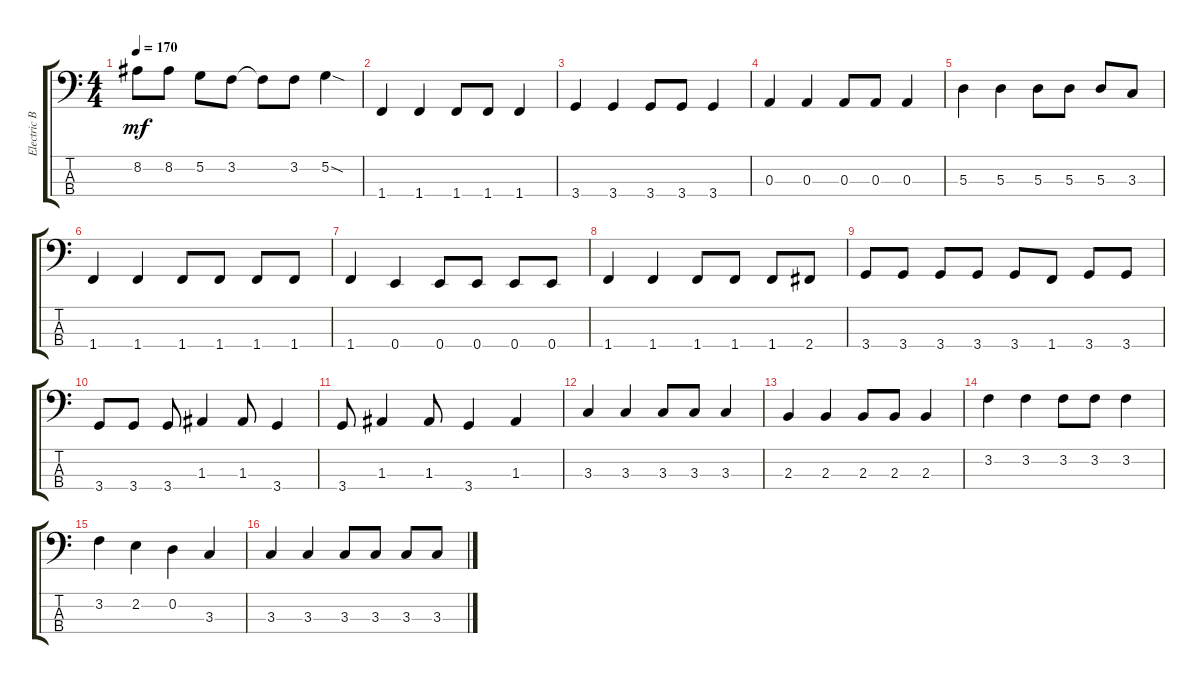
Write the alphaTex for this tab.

\track ("Electric Bass" "Electric B") {instrument electricbassfinger}
\staff {score tabs}
\tuning (G2 D2 A1 E1) {hide}
\ts (4 4)
\tempo 170
\clef f4
\ks c
8.2{t}.8{dy mf} 8.2.8 5.2.8 3.2.8 3.2{t}.8 3.2.8 5.2{sod}.4 |
1.4.4 1.4.4 1.4.8 1.4.8 1.4.4 |
3.4.4 3.4.4 3.4.8 3.4.8 3.4.4 |
0.3.4 0.3.4 0.3.8 0.3.8 0.3.4 |
5.3.4 5.3.4 5.3.8 5.3.8 5.3.8 3.3.8 |
1.4.4 1.4.4 1.4.8 1.4.8 1.4.8 1.4.8 |
1.4.4 0.4.4 0.4.8 0.4.8 0.4.8 0.4.8 |
1.4.4 1.4.4 1.4.8 1.4.8 1.4.8 2.4.8 |
3.4.8 3.4.8 3.4.8 3.4.8 3.4.8 1.4.8 3.4.8 3.4.8 |
3.4.8 3.4.8 3.4.8 1.3.4 1.3.8 3.4.4 |
3.4.8 1.3.4 1.3.8 3.4.4 1.3.4 |
3.3.4 3.3.4 3.3.8 3.3.8 3.3.4 |
2.3.4 2.3.4 2.3.8 2.3.8 2.3.4 |
3.2.4 3.2.4 3.2.8 3.2.8 3.2.4 |
3.2.4 2.2.4 0.2.4 3.3.4 |
3.3.4 3.3.4 3.3.8 3.3.8 3.3.8 3.3.8
